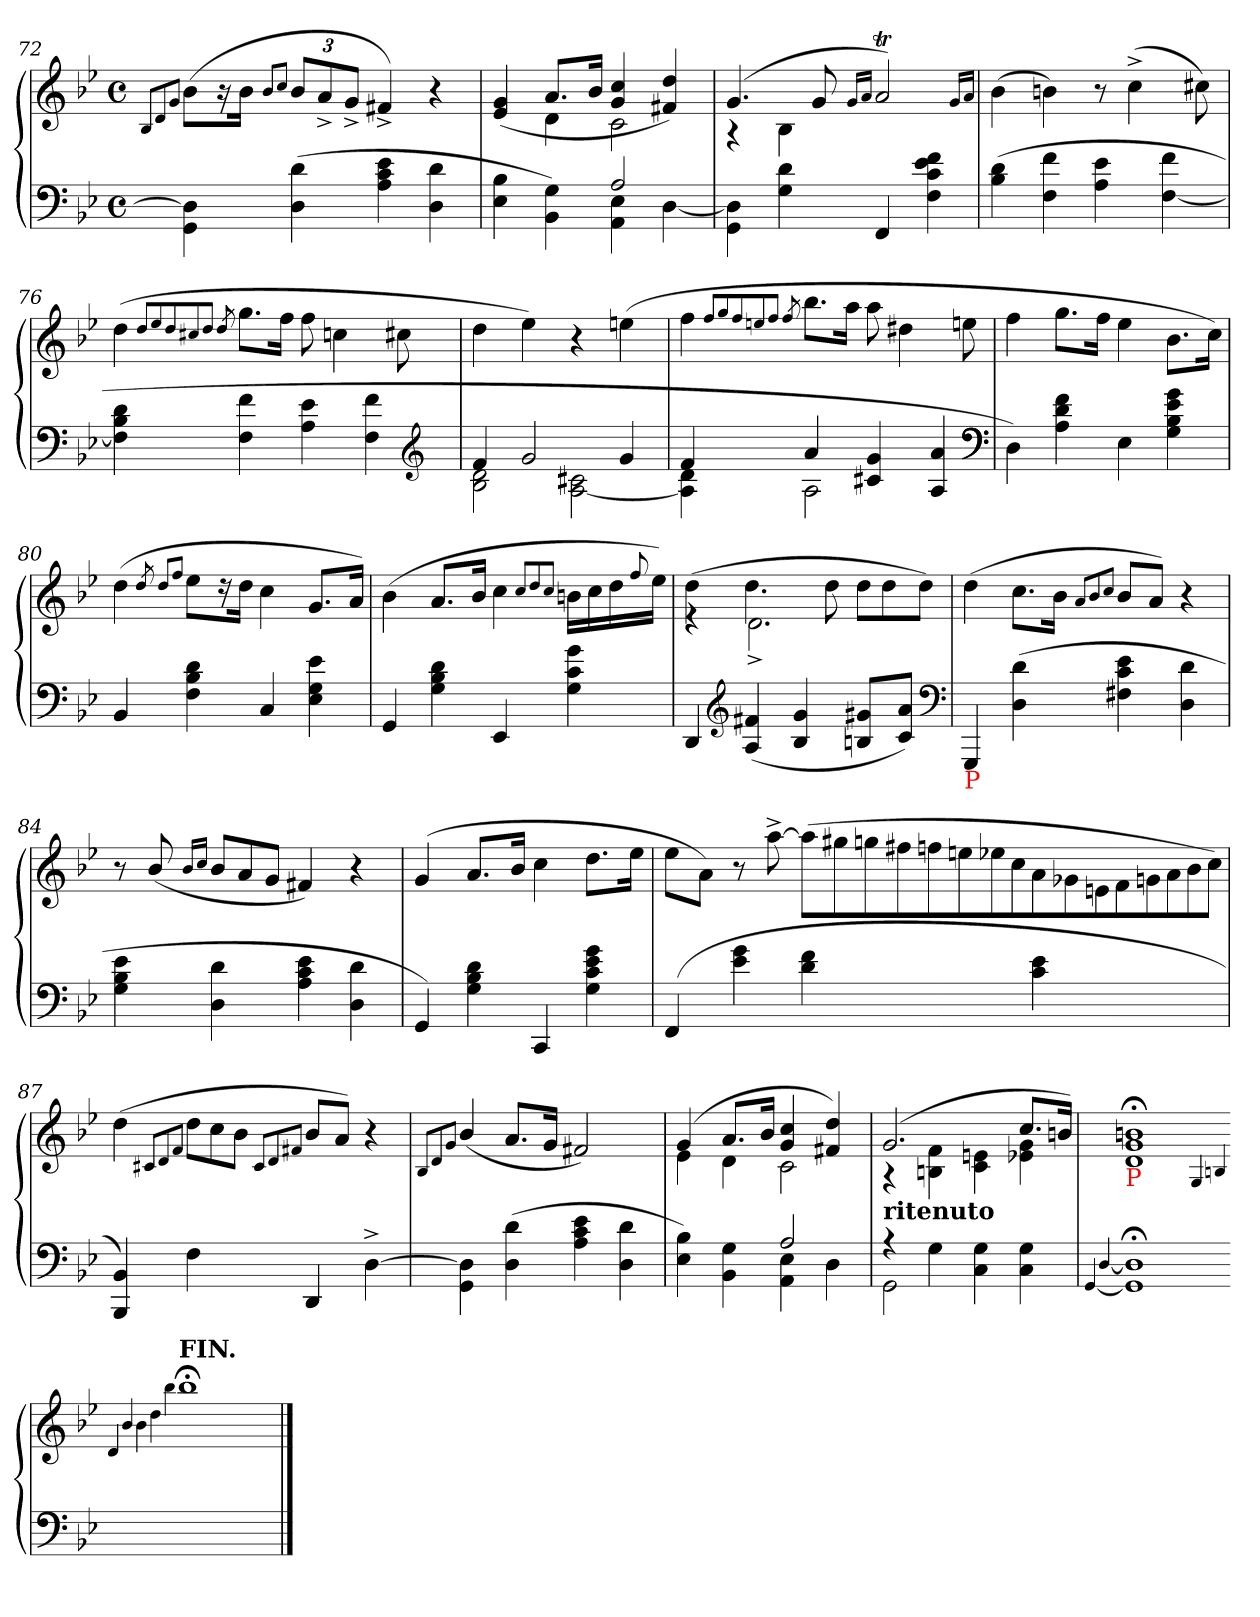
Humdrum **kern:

**kern	**kern
*part1	*part1
*staff2	*staff1
*clefF4	*clefG2
*k[b-e-]	*k[b-e-]
*M4/4	*M4/4
*met(c)	*met(c)
=72	=72
.	8qB-/L
.	8qd/
.	8qg/J
4D]\ 4GG\	(>8b-L
.	16r
.	16b-Jk
.	8qb-/L
.	8qcc/J
*	*Xbrackettup
(4d 4D	12b-L
.	12a^>
.	12g^>J
4e- 4c 4A	4f#X^>)
4d 4D	4r
=73	=73
*^	*^
2ryy	4B- 4E-	(>4g 4e-	4ryy
.	4G 4BB-)	8.aL	4d
.	.	16b-Jk	.
2A	4E- 4AA	4cc 4g	2c
.	[4D	4dd 4f#X)	.
*v	*v	*	*
=74	=74	=74
4D]\ 4GG\	(>4.g	4rA
4d 4G	.	4B-
.	8g	.
.	16qg/LL	.
.	16qa/JJ	.
4FF	2at)	2ryy
4f 4e- 4c 4F	.	.
*	*v	*v
.	16qgTTT/LL
.	16qa/JJ
=75	=75
(4d 4B-	(>4b-
4f\ 4F\	4bn)
4e-\ 4A\	8r
.	(>4cc^<
4f [4F	.
.	8cc#X)
=76	=76
4d\ 4B-\ 4F]\	(4dd
.	8qdd/L
.	8qee-/
.	8qdd/
.	8qcc#X/
.	8qdd/J
.	8qdd/
4f\ 4F\	8.ggL
.	16ffJk
4e-\ 4A\	8ff
.	4cc
4f 4F	.
.	8cc#X
*clefG2	*
8ryy	8ryy
=77	=77
*^	*
4f	2d 2B-	4dd
2g	.	4ee-)
.	2c#X [2A	4r
4g	.	(4een
=78	=78	=78
4f	4d 4A]	4ff
.	.	8qff/L
.	.	8qgg/
.	.	8qff/
.	.	8qeen/
.	.	8qff/J
.	.	8qff/
4a	2A	8.bb-L
.	.	16aaJk
4g 4c#X	.	8aa
.	.	4dd#X
4a 4A	4ryy	.
.	.	8een
*v	*v	*
*clefF4	*
=79	=79
4D)	4ff
4f 4d 4A	8.ggL
.	16ffJk
4E-	4ee-
4g 4e- 4B- 4G	8.b-L
.	16ccJk)
=80	=80
4BB-	(>4dd
.	8qdd/
.	8qdd/L
.	8qff/J
4d 4B- 4F	8ee-L
.	16r
.	16ddJk
4C	4cc
4e- 4G 4E-	8.gL
.	16aJk)
=81	=81
4GG	(>4b-
4d 4B- 4G	8.aL
.	16b-Jk
4EE-	4cc
.	8qcc/L
.	8qdd/
.	8qcc/J
4g 4c 4G	16bnLL
.	16cc
.	16dd
.	8qqff/
.	16ee-JJ)
=82	=82
*	*^
4DD	(>4dd\	4re
*clefG2	*	*
(>4f#X 4A	4.dd\	2.d^<
4g 4B-	.	.
.	8dd\	.
*	*Xtuplet	*
8g#X 8BnL	12dd\L	.
.	12dd	.
8a 8cJ)	.	.
.	12ddJ)	.
*	*v	*v
*clefF4	*
=83	=83
!LO:TX:b:color=red:t=P	!
4GGG	(>4dd
(>4d 4D	8.ccL
.	16b-Jk
.	8qa/L
.	8qb-/
.	8qcc/J
4e- 4c 4F#X	8b-L
.	8aJ)
4d 4D	4r
=84	=84
4e- 4B- 4G	8r
.	(>8b-/
.	16qb-/LL
.	16qcc/JJ
4d 4D	12b-L
.	12a
.	12gJ
4e- 4c 4A	4f#X)
4d 4D	4r
=85	=85
4GG)	(>4g
4d 4B- 4G	8.aL
.	16b-Jk
4CC	4cc
4g 4e- 4c 4G	8.ddL
.	16ee-Jk
=86	=86
(>4FF	8ee-L
.	8aJ)
4g 4e-	8r
.	[8aa^<
!	!LO:N:vis=8
4f 4d	(>32aa!\L]
!	!LO:N:vis=8
.	32gg#X!
!	!LO:N:vis=8
.	32ggn!
!	!LO:N:vis=8
.	32ff#X!
!	!LO:N:vis=8
.	32ffn!
!	!LO:N:vis=8
.	32een!
!	!LO:N:vis=8
.	32ee-X!
!	!LO:N:vis=8
.	32cc!
!	!LO:N:vis=8
4e- 4c	32a!
!	!LO:N:vis=8
.	32g-X!
!	!LO:N:vis=8
.	32en!
!	!LO:N:vis=8
.	32f!
!	!LO:N:vis=8
.	32gn!
!	!LO:N:vis=8
.	32a!
!	!LO:N:vis=8
.	32b-!
!	!LO:N:vis=8
.	32cc!J)
=87	=87
4BB- 4BBB-)	(>4dd
.	8qc#X/L
.	8qd/
.	8qf/J
4F	12ddL
.	12cc
.	12b-J
.	8qc#/L
.	8qd/
.	8qf#X/J
4DD	8b-L
.	8aJ)
[4D^<	4r
=88	=88
.	8qB-/L
.	8qd/
.	8qg/J
4D]\ 4GG\	(>4b-/
(4d 4D	8.aL
.	16gJk
4e- 4c 4A	2f#X)
4d 4D	.
=89	=89
*^	*^
2ryy	4B- 4E-)	(>4g	4e-
.	4G 4BB-	8.aL	4d
.	.	16b-Jk	.
2A	4E- 4AA	4cc 4g	2c
.	4D	4dd 4f#X)	.
=90	=90	=90	=90
!	!	!LO:TX:b:B:t=ritenuto	!
4rA	2GG	(>2.g	4rA
4G\	.	.	4f 4Bn
4G 4C	2ryy	.	4en 4c
4G 4C	.	8.ccL	4g 4e-X
.	.	16bnJk)	.
*v	*v	*	*
*	*v	*v
=91	=91
(>[4qqGG/	.
[4qqD/	.
!	!LO:TX:b:color=red:t=P
1D]; 1GG];	1bn;< 1g;< 1d;<
.	4qqG/
.	4qqBn/
=-	=-
.	4qqd/
.	4qqb
.	4qqb\
.	4qqdd\
.	4qqbb-\
!	!LO:TX:a:B:t=FIN.
1ryy	1bb-;<)
==	==
*-	*-
